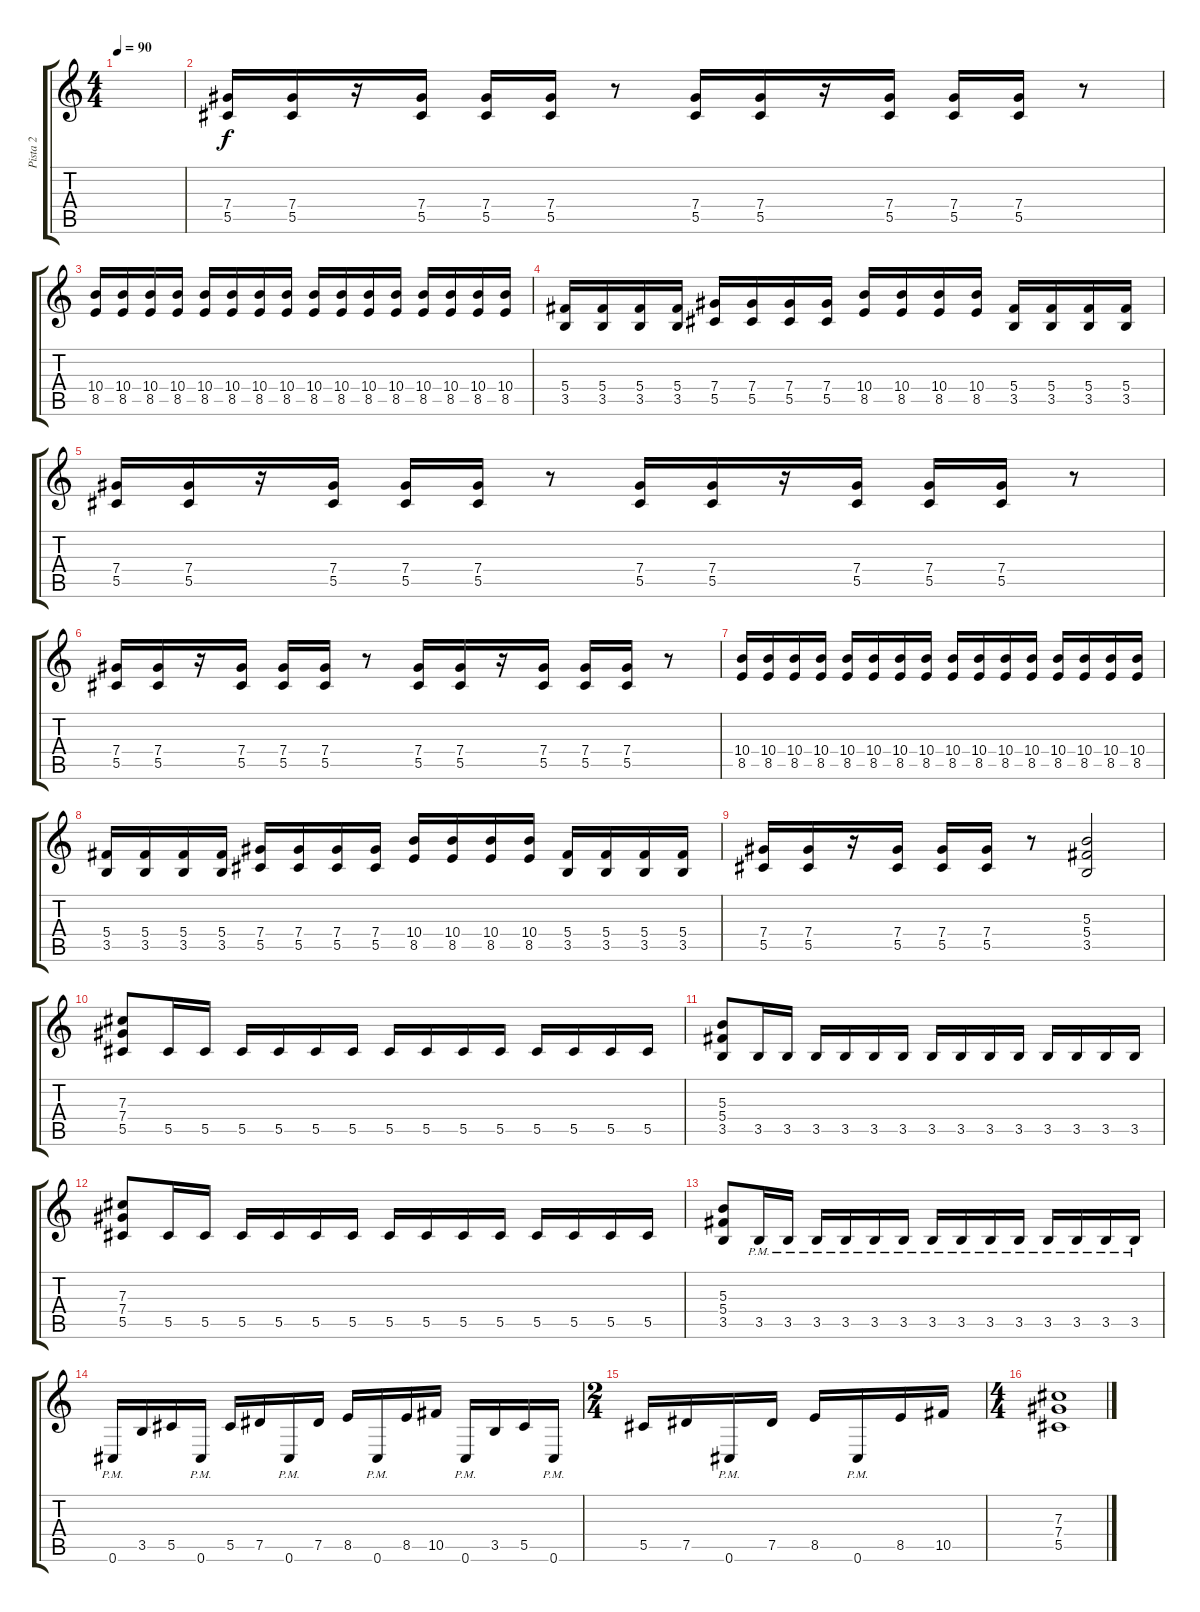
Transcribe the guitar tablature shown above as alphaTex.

\track ("Pista 2" "Pista 2") {instrument distortionguitar}
\staff {score tabs}
\tuning (Eb4 Bb3 Gb3 Db3 Ab2 Db2) {hide}
\ts (4 4)
\tempo 90
\clef g2
\ks c
|
(7.4 5.5).16 (7.4 5.5).16 r.16 (7.4 5.5).16 (7.4 5.5).16 (7.4 5.5).16 r.8 (7.4 5.5).16 (7.4 5.5).16 r.16 (7.4 5.5).16 (7.4 5.5).16 (7.4 5.5).16 r.8 |
(10.4 8.5).16 (10.4 8.5).16 (10.4 8.5).16 (10.4 8.5).16 (10.4 8.5).16 (10.4 8.5).16 (10.4 8.5).16 (10.4 8.5).16 (10.4 8.5).16 (10.4 8.5).16 (10.4 8.5).16 (10.4 8.5).16 (10.4 8.5).16 (10.4 8.5).16 (10.4 8.5).16 (10.4 8.5).16 |
(5.4 3.5).16 (5.4 3.5).16 (5.4 3.5).16 (5.4 3.5).16 (7.4 5.5).16 (7.4 5.5).16 (7.4 5.5).16 (7.4 5.5).16 (10.4 8.5).16 (10.4 8.5).16 (10.4 8.5).16 (10.4 8.5).16 (5.4 3.5).16 (5.4 3.5).16 (5.4 3.5).16 (5.4 3.5).16 |
(7.4 5.5).16 (7.4 5.5).16 r.16 (7.4 5.5).16 (7.4 5.5).16 (7.4 5.5).16 r.8 (7.4 5.5).16 (7.4 5.5).16 r.16 (7.4 5.5).16 (7.4 5.5).16 (7.4 5.5).16 r.8 |
(7.4 5.5).16 (7.4 5.5).16 r.16 (7.4 5.5).16 (7.4 5.5).16 (7.4 5.5).16 r.8 (7.4 5.5).16 (7.4 5.5).16 r.16 (7.4 5.5).16 (7.4 5.5).16 (7.4 5.5).16 r.8 |
(10.4 8.5).16 (10.4 8.5).16 (10.4 8.5).16 (10.4 8.5).16 (10.4 8.5).16 (10.4 8.5).16 (10.4 8.5).16 (10.4 8.5).16 (10.4 8.5).16 (10.4 8.5).16 (10.4 8.5).16 (10.4 8.5).16 (10.4 8.5).16 (10.4 8.5).16 (10.4 8.5).16 (10.4 8.5).16 |
(5.4 3.5).16 (5.4 3.5).16 (5.4 3.5).16 (5.4 3.5).16 (7.4 5.5).16 (7.4 5.5).16 (7.4 5.5).16 (7.4 5.5).16 (10.4 8.5).16 (10.4 8.5).16 (10.4 8.5).16 (10.4 8.5).16 (5.4 3.5).16 (5.4 3.5).16 (5.4 3.5).16 (5.4 3.5).16 |
(7.4 5.5).16 (7.4 5.5).16 r.16 (7.4 5.5).16 (7.4 5.5).16 (7.4 5.5).16 r.8 (5.3 5.4 3.5).2 |
(7.3 7.4 5.5).8 5.5.16 5.5.16 5.5.16 5.5.16 5.5.16 5.5.16 5.5.16 5.5.16 5.5.16 5.5.16 5.5.16 5.5.16 5.5.16 5.5.16 |
(5.3 5.4 3.5).8 3.5.16 3.5.16 3.5.16 3.5.16 3.5.16 3.5.16 3.5.16 3.5.16 3.5.16 3.5.16 3.5.16 3.5.16 3.5.16 3.5.16 |
(7.3 7.4 5.5).8 5.5.16 5.5.16 5.5.16 5.5.16 5.5.16 5.5.16 5.5.16 5.5.16 5.5.16 5.5.16 5.5.16 5.5.16 5.5.16 5.5.16 |
(5.3 5.4 3.5).8 3.5{pm}.16 3.5{pm}.16 3.5{pm}.16 3.5{pm}.16 3.5{pm}.16 3.5{pm}.16 3.5{pm}.16 3.5{pm}.16 3.5{pm}.16 3.5{pm}.16 3.5{pm}.16 3.5{pm}.16 3.5{pm}.16 3.5{pm}.16 |
0.6{pm}.16 3.5.16 5.5.16 0.6{pm}.16 5.5.16 7.5.16 0.6{pm}.16 7.5.16 8.5.16 0.6{pm}.16 8.5.16 10.5.16 0.6{pm}.16 3.5.16 5.5.16 0.6{pm}.16 |
\ts (2 4)
5.5.16 7.5.16 0.6{pm}.16 7.5.16 8.5.16 0.6{pm}.16 8.5.16 10.5.16 |
\ts (4 4)
(7.3 7.4 5.5).1
